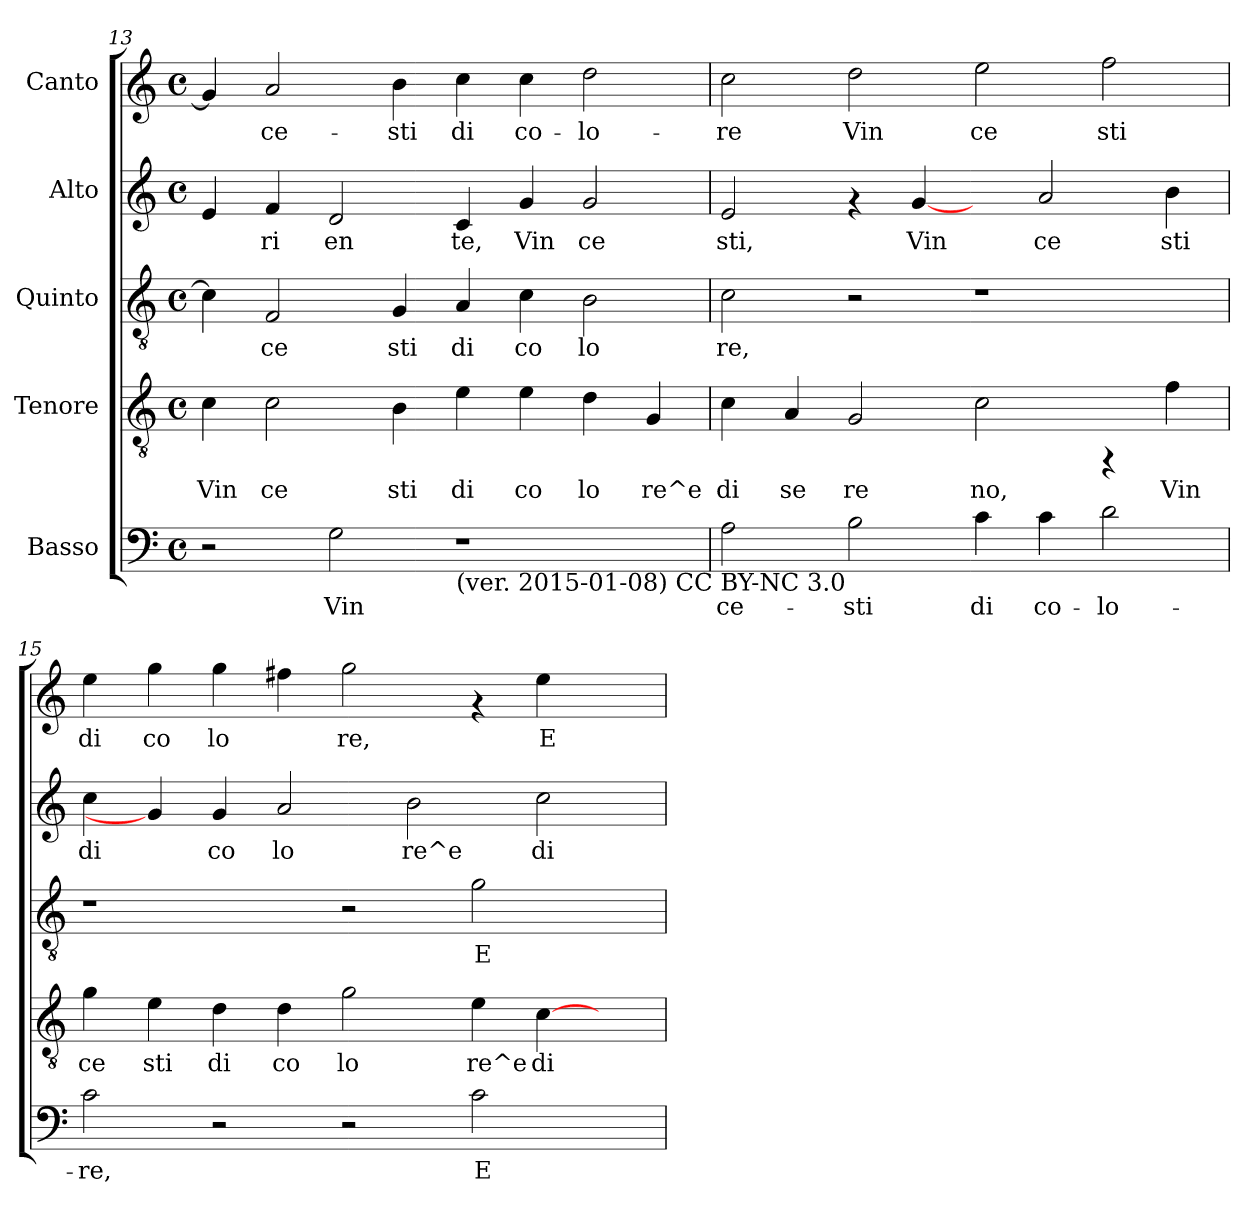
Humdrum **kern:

**kern	**text	**kern	**text	**kern	**text	**kern	**text	**kern	**text
*part5	*part5	*part4	*part4	*part3	*part3	*part2	*part2	*part1	*part1
*staff5	*staff5	*staff4	*staff4	*staff3	*staff3	*staff2	*staff2	*staff1	*staff1
*I"Basso	*	*I"Tenore	*	*I"Quinto	*	*I"Alto	*	*I"Canto	*
*clefF4	*	*clefGv2	*	*clefGv2	*	*clefG2	*	*clefG2	*
*k[]	*	*k[]	*	*k[]	*	*k[]	*	*k[]	*
*C:	*	*C:	*	*C:	*	*C:	*	*C:	*
*M4/4	*	*M4/4	*	*M4/4	*	*M4/4	*	*M4/4	*
*met(c)	*	*met(c)	*	*met(c)	*	*met(c)	*	*met(c)	*
=13	=13	=13	=13	=13	=13	=13	=13	=13	=13
!	!	!	!LO:LY:b:cj	!	!LO:LY:b:cj	!	!LO:LY:b:cj	!	!LO:LY:b:cj
2r	.	4c\	Vin	4c\]	.	4e/	.	4g/]	--
!	!	!	!LO:LY:b:cj	!	!LO:LY:b:cj	!	!LO:LY:b:cj	!	!LO:LY:b:cj
.	.	2c\	ce	2F/	ce	4f/	ri	2a/	-ce-
!	!LO:LY:b:cj	!	!	!	!	!	!LO:LY:b:cj	!	!
2G\	Vin	.	.	.	.	2d/	en	.	.
!	!	!	!LO:LY:b:cj	!	!LO:LY:b:cj	!	!	!	!LO:LY:b:cj
.	.	4B\	sti	4G/	sti	.	.	4b\	-sti
!LO:TX:b:t=(ver. 2015-01-08) CC BY-NC 3.0	!	!	!	!	!	!	!	!	!
!	!	!	!LO:LY:b:cj	!	!LO:LY:b:cj	!	!LO:LY:b:cj	!	!LO:LY:b:cj
1r	.	4e\	di	4A/	di	4c/	te,	4cc\	di
!	!	!	!LO:LY:b:cj	!	!LO:LY:b:cj	!	!LO:LY:b:cj	!	!LO:LY:b:cj
.	.	4e\	co	4c\	co	4g/	Vin	4cc\	co-
!	!	!	!LO:LY:b:cj	!	!LO:LY:b:cj	!	!LO:LY:b:cj	!	!LO:LY:b:cj
.	.	4d\	lo	2B\	lo	2g/	ce	2dd\	-lo-
!	!	!	!LO:LY:b:cj	!	!	!	!	!	!
.	.	4G/	re^e	.	.	.	.	.	.
!!LO:PB:g=z
=14	=14	=14	=14	=14	=14	=14	=14	=14	=14
!	!LO:LY:b:cj	!	!LO:LY:b:cj	!	!LO:LY:b:cj	!	!LO:LY:b:cj	!	!LO:LY:b:cj
2A\	ce-	4c\	di	2c\	re,	2e/	sti,	2cc\	-re
!	!	!	!LO:LY:b:cj	!	!	!	!	!	!
.	.	4A/	se	.	.	.	.	.	.
!	!LO:LY:b:cj	!	!LO:LY:b:cj	!	!	!	!	!	!LO:LY:b:cj
2B\	-sti	2G/	re	2r	.	4rf	.	2dd\	Vin
!	!	!	!	!	!	!	!LO:LY:b:cj	!	!
.	.	.	.	.	.	[4g/	Vin	.	.
!	!LO:LY:b:cj	!	!LO:LY:b:cj	!	!	!	!	!	!LO:LY:b:cj
4c\	di	2c\	no,	1r	.	4ryy	.	2ee\	ce
!	!LO:LY:b:cj	!	!	!	!	!	!LO:LY:b:cj	!	!
4c\	co-	.	.	.	.	2a/	ce	.	.
!	!LO:LY:b:cj	!	!	!	!	!	!	!	!LO:LY:b:cj
2d\	-lo-	4rFF	.	.	.	.	.	2ff\	sti
!	!	!	!LO:LY:b:cj	!	!	!	!LO:LY:b:cj	!	!
.	.	4f\	Vin	.	.	4b\	sti	.	.
=15	=15	=15	=15	=15	=15	=15	=15	=15	=15
!	!LO:LY:b:cj	!	!LO:LY:b:cj	!	!	!	!LO:LY:b:cj	!	!LO:LY:b:cj
2c\	-re,	4g\	ce	1r	.	4cc\	di	4ee\	di
!	!	!	!LO:LY:b:cj	!	!	!	!	!	!LO:LY:b:cj
.	.	4e\	sti	.	.	4g/]	.	4gg\	co
!	!	!	!LO:LY:b:cj	!	!	!	!LO:LY:b:cj	!	!LO:LY:b:cj
2r	.	4d\	di	.	.	4g/	co	4gg\	lo
!	!	!	!LO:LY:b:cj	!	!	!	!LO:LY:b:cj	!	!LO:LY:b:cj
.	.	4d\	co	.	.	2a/	lo	4ff#\	.
!	!	!	!LO:LY:b:cj	!	!	!	!	!	!LO:LY:b:cj
2r	.	2g\	lo	2r	.	.	.	2gg\	re,
!	!	!	!	!	!	!	!LO:LY:b:cj	!	!
.	.	.	.	.	.	2b\	re^e	.	.
!	!LO:LY:b:cj	!	!LO:LY:b:cj	!	!LO:LY:b:cj	!	!	!	!
2c\	E	4e\	re^e	2g\	E	.	.	4rf	.
!	!	!	!LO:LY:b:cj	!	!	!	!LO:LY:b:cj	!	!LO:LY:b:cj
.	.	[>4c\	di	.	.	2cc\	di	4ee\	E
4ryy	.	4ryy	.	4ryy	.	.	.	4ryy	.
=	=	=	=	=	=	=	=	=	=
*-	*-	*-	*-	*-	*-	*-	*-	*-	*-
